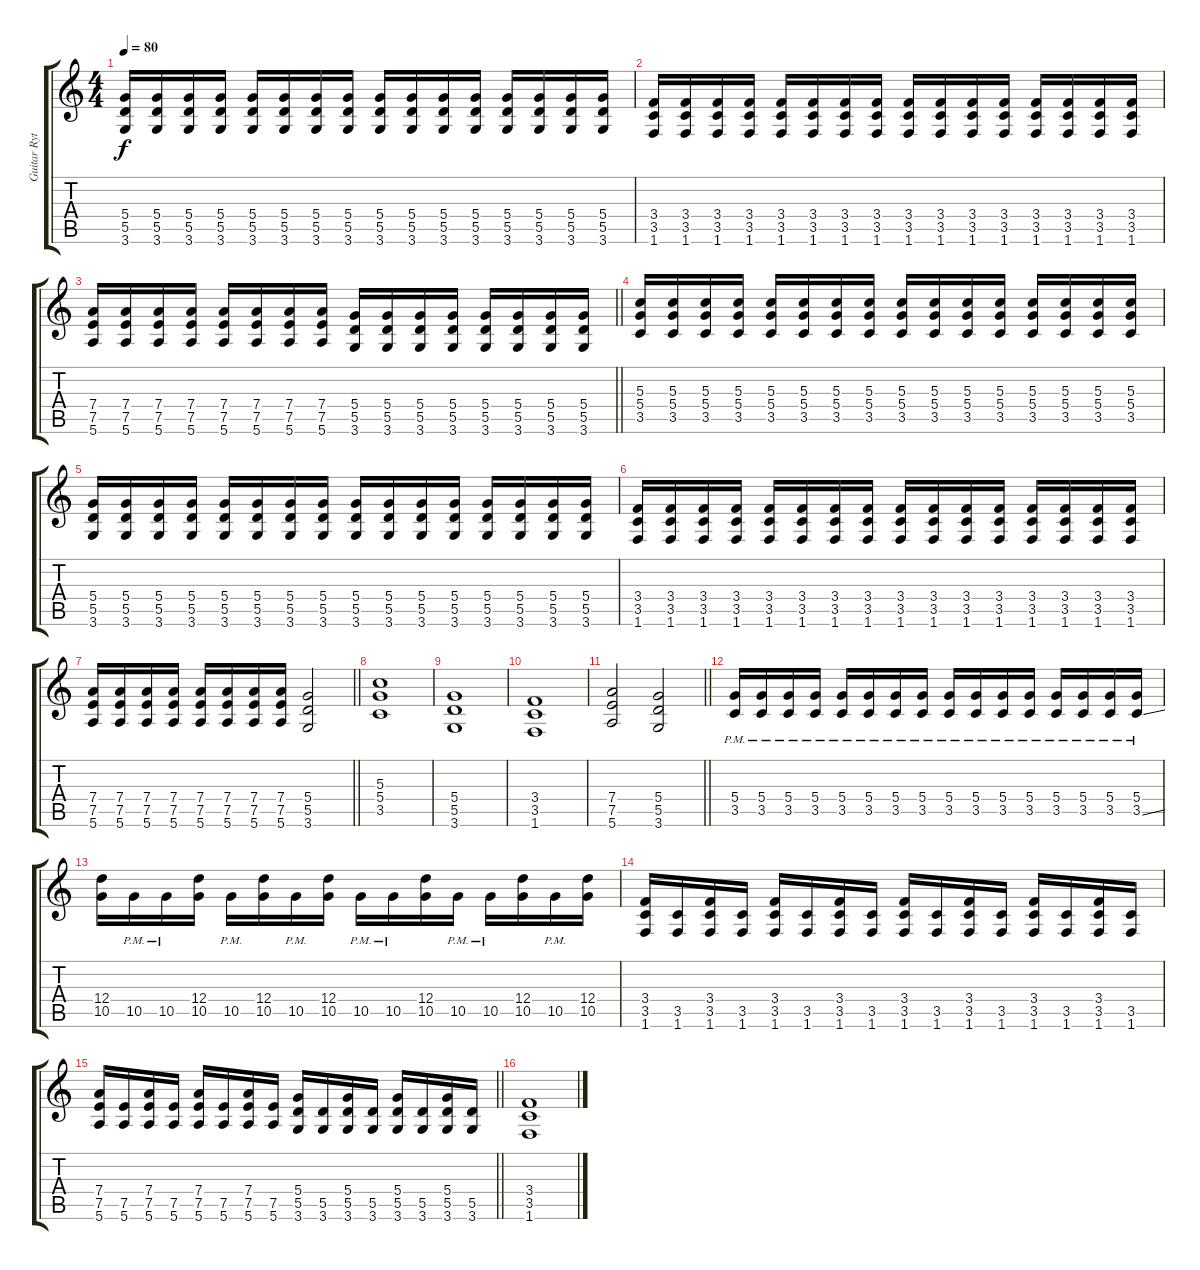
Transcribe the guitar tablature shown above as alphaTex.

\track ("Guitar Rythm - Kevin" "Guitar Ryt") {instrument overdrivenguitar}
\staff {score tabs}
\tuning (E4 B3 G3 D3 A2 E2) {hide}
\ts (4 4)
\tempo 80
\clef g2
\ks c
(5.4 5.5 3.6).16{dy f} (5.4 5.5 3.6).16 (5.4 5.5 3.6).16 (5.4 5.5 3.6).16 (5.4 5.5 3.6).16 (5.4 5.5 3.6).16 (5.4 5.5 3.6).16 (5.4 5.5 3.6).16 (5.4 5.5 3.6).16 (5.4 5.5 3.6).16 (5.4 5.5 3.6).16 (5.4 5.5 3.6).16 (5.4 5.5 3.6).16 (5.4 5.5 3.6).16 (5.4 5.5 3.6).16 (5.4 5.5 3.6).16 |
(3.4 3.5 1.6).16 (3.4 3.5 1.6).16 (3.4 3.5 1.6).16 (3.4 3.5 1.6).16 (3.4 3.5 1.6).16 (3.4 3.5 1.6).16 (3.4 3.5 1.6).16 (3.4 3.5 1.6).16 (3.4 3.5 1.6).16 (3.4 3.5 1.6).16 (3.4 3.5 1.6).16 (3.4 3.5 1.6).16 (3.4 3.5 1.6).16 (3.4 3.5 1.6).16 (3.4 3.5 1.6).16 (3.4 3.5 1.6).16 |
\barLineRight lightlight
(7.4 7.5 5.6).16 (7.4 7.5 5.6).16 (7.4 7.5 5.6).16 (7.4 7.5 5.6).16 (7.4 7.5 5.6).16 (7.4 7.5 5.6).16 (7.4 7.5 5.6).16 (7.4 7.5 5.6).16 (5.4 5.5 3.6).16 (5.4 5.5 3.6).16 (5.4 5.5 3.6).16 (5.4 5.5 3.6).16 (5.4 5.5 3.6).16 (5.4 5.5 3.6).16 (5.4 5.5 3.6).16 (5.4 5.5 3.6).16 |
(5.3 5.4 3.5).16 (5.3 5.4 3.5).16 (5.3 5.4 3.5).16 (5.3 5.4 3.5).16 (5.3 5.4 3.5).16 (5.3 5.4 3.5).16 (5.3 5.4 3.5).16 (5.3 5.4 3.5).16 (5.3 5.4 3.5).16 (5.3 5.4 3.5).16 (5.3 5.4 3.5).16 (5.3 5.4 3.5).16 (5.3 5.4 3.5).16 (5.3 5.4 3.5).16 (5.3 5.4 3.5).16 (5.3 5.4 3.5).16 |
(5.4 5.5 3.6).16 (5.4 5.5 3.6).16 (5.4 5.5 3.6).16 (5.4 5.5 3.6).16 (5.4 5.5 3.6).16 (5.4 5.5 3.6).16 (5.4 5.5 3.6).16 (5.4 5.5 3.6).16 (5.4 5.5 3.6).16 (5.4 5.5 3.6).16 (5.4 5.5 3.6).16 (5.4 5.5 3.6).16 (5.4 5.5 3.6).16 (5.4 5.5 3.6).16 (5.4 5.5 3.6).16 (5.4 5.5 3.6).16 |
(3.4 3.5 1.6).16 (3.4 3.5 1.6).16 (3.4 3.5 1.6).16 (3.4 3.5 1.6).16 (3.4 3.5 1.6).16 (3.4 3.5 1.6).16 (3.4 3.5 1.6).16 (3.4 3.5 1.6).16 (3.4 3.5 1.6).16 (3.4 3.5 1.6).16 (3.4 3.5 1.6).16 (3.4 3.5 1.6).16 (3.4 3.5 1.6).16 (3.4 3.5 1.6).16 (3.4 3.5 1.6).16 (3.4 3.5 1.6).16 |
\barLineRight lightlight
(7.4 7.5 5.6).16 (7.4 7.5 5.6).16 (7.4 7.5 5.6).16 (7.4 7.5 5.6).16 (7.4 7.5 5.6).16 (7.4 7.5 5.6).16 (7.4 7.5 5.6).16 (7.4 7.5 5.6).16 (5.4 5.5 3.6).2 |
(5.3 5.4 3.5).1{volume 14} |
(5.4 5.5 3.6).1 |
(3.4 3.5 1.6).1 |
\barLineRight lightlight
(7.4 7.5 5.6).2 (5.4 5.5 3.6).2 |
(5.4{pm} 3.5{pm}).16 (5.4{pm} 3.5{pm}).16 (5.4{pm} 3.5{pm}).16 (5.4{pm} 3.5{pm}).16 (5.4{pm} 3.5{pm}).16 (5.4{pm} 3.5{pm}).16 (5.4{pm} 3.5{pm}).16 (5.4{pm} 3.5{pm}).16 (5.4{pm} 3.5{pm}).16 (5.4{pm} 3.5{pm}).16 (5.4{pm} 3.5{pm}).16 (5.4{pm} 3.5{pm}).16 (5.4{pm} 3.5{pm}).16 (5.4{pm} 3.5{pm}).16 (5.4{pm} 3.5{pm}).16 (5.4{pm} 3.5{ss pm}).16 |
(12.4 10.5).16 10.5{pm}.16 10.5{pm}.16 (12.4 10.5).16 10.5{pm}.16 (12.4 10.5).16 10.5{pm}.16 (12.4 10.5).16 10.5{pm}.16 10.5{pm}.16 (12.4 10.5).16 10.5{pm}.16 10.5{pm}.16 (12.4 10.5).16 10.5{pm}.16 (12.4 10.5).16 |
(3.4 3.5 1.6).16 (3.5 1.6).16 (3.4 3.5 1.6).16 (3.5 1.6).16 (3.4 3.5 1.6).16 (3.5 1.6).16 (3.4 3.5 1.6).16 (3.5 1.6).16 (3.4 3.5 1.6).16 (3.5 1.6).16 (3.4 3.5 1.6).16 (3.5 1.6).16 (3.4 3.5 1.6).16 (3.5 1.6).16 (3.4 3.5 1.6).16 (3.5 1.6).16 |
\barLineRight lightlight
(7.4 7.5 5.6).16 (7.5 5.6).16 (7.4 7.5 5.6).16 (7.5 5.6).16 (7.4 7.5 5.6).16 (7.5 5.6).16 (7.4 7.5 5.6).16 (7.5 5.6).16 (5.4 5.5 3.6).16 (5.5 3.6).16 (5.4 5.5 3.6).16 (5.5 3.6).16 (5.4 5.5 3.6).16 (5.5 3.6).16 (5.4 5.5 3.6).16 (5.5 3.6).16 |
(3.4 3.5 1.6).1{volume 10}
